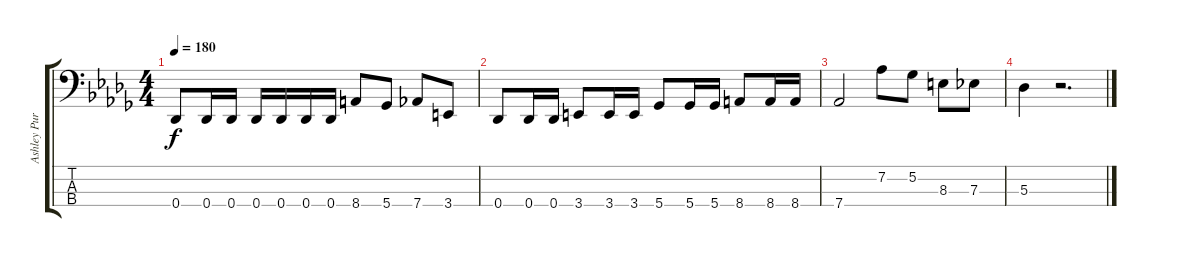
\track ("Ashley Purdy" "Ashley Pur") {instrument electricbasspick}
\staff {score tabs}
\tuning (Gb2 Db2 Ab1 Db1) {hide}
\ts (4 4)
\tempo 180
\clef f4
\ks db
0.4.8{dy f} 0.4.16 0.4.16 0.4.16 0.4.16 0.4.16 0.4.16 8.4.8 5.4.8 7.4.8 3.4.8 |
0.4.8 0.4.16 0.4.16 3.4.8 3.4.16 3.4.16 5.4.8 5.4.16 5.4.16 8.4.8 8.4.16 8.4.16 |
7.4.2 7.2.8 5.2.8 8.3.8 7.3.8 |
5.3.4 r.2{d}
